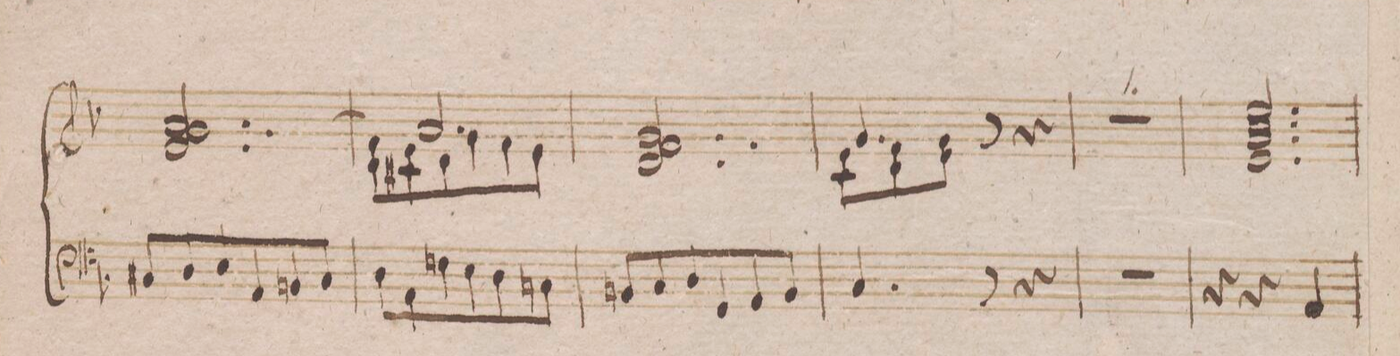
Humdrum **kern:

**kern
*I"Organo.
*clefF4
*k[b-]
*met(c|)
*M3/4
8C#X/L
8D/
8E/
8AA/
8BBn/
8C#/J
=182
8D\L
8AA\
8Fn\
8E\
8D\
8Cn\J
=183
8BBn/L
8C/
8D/
8GG/
8AA/
8BB/J
=184
4.C/
8r
4r
=185
2.r
=186
4r
4r
4AA/
=187
*-
